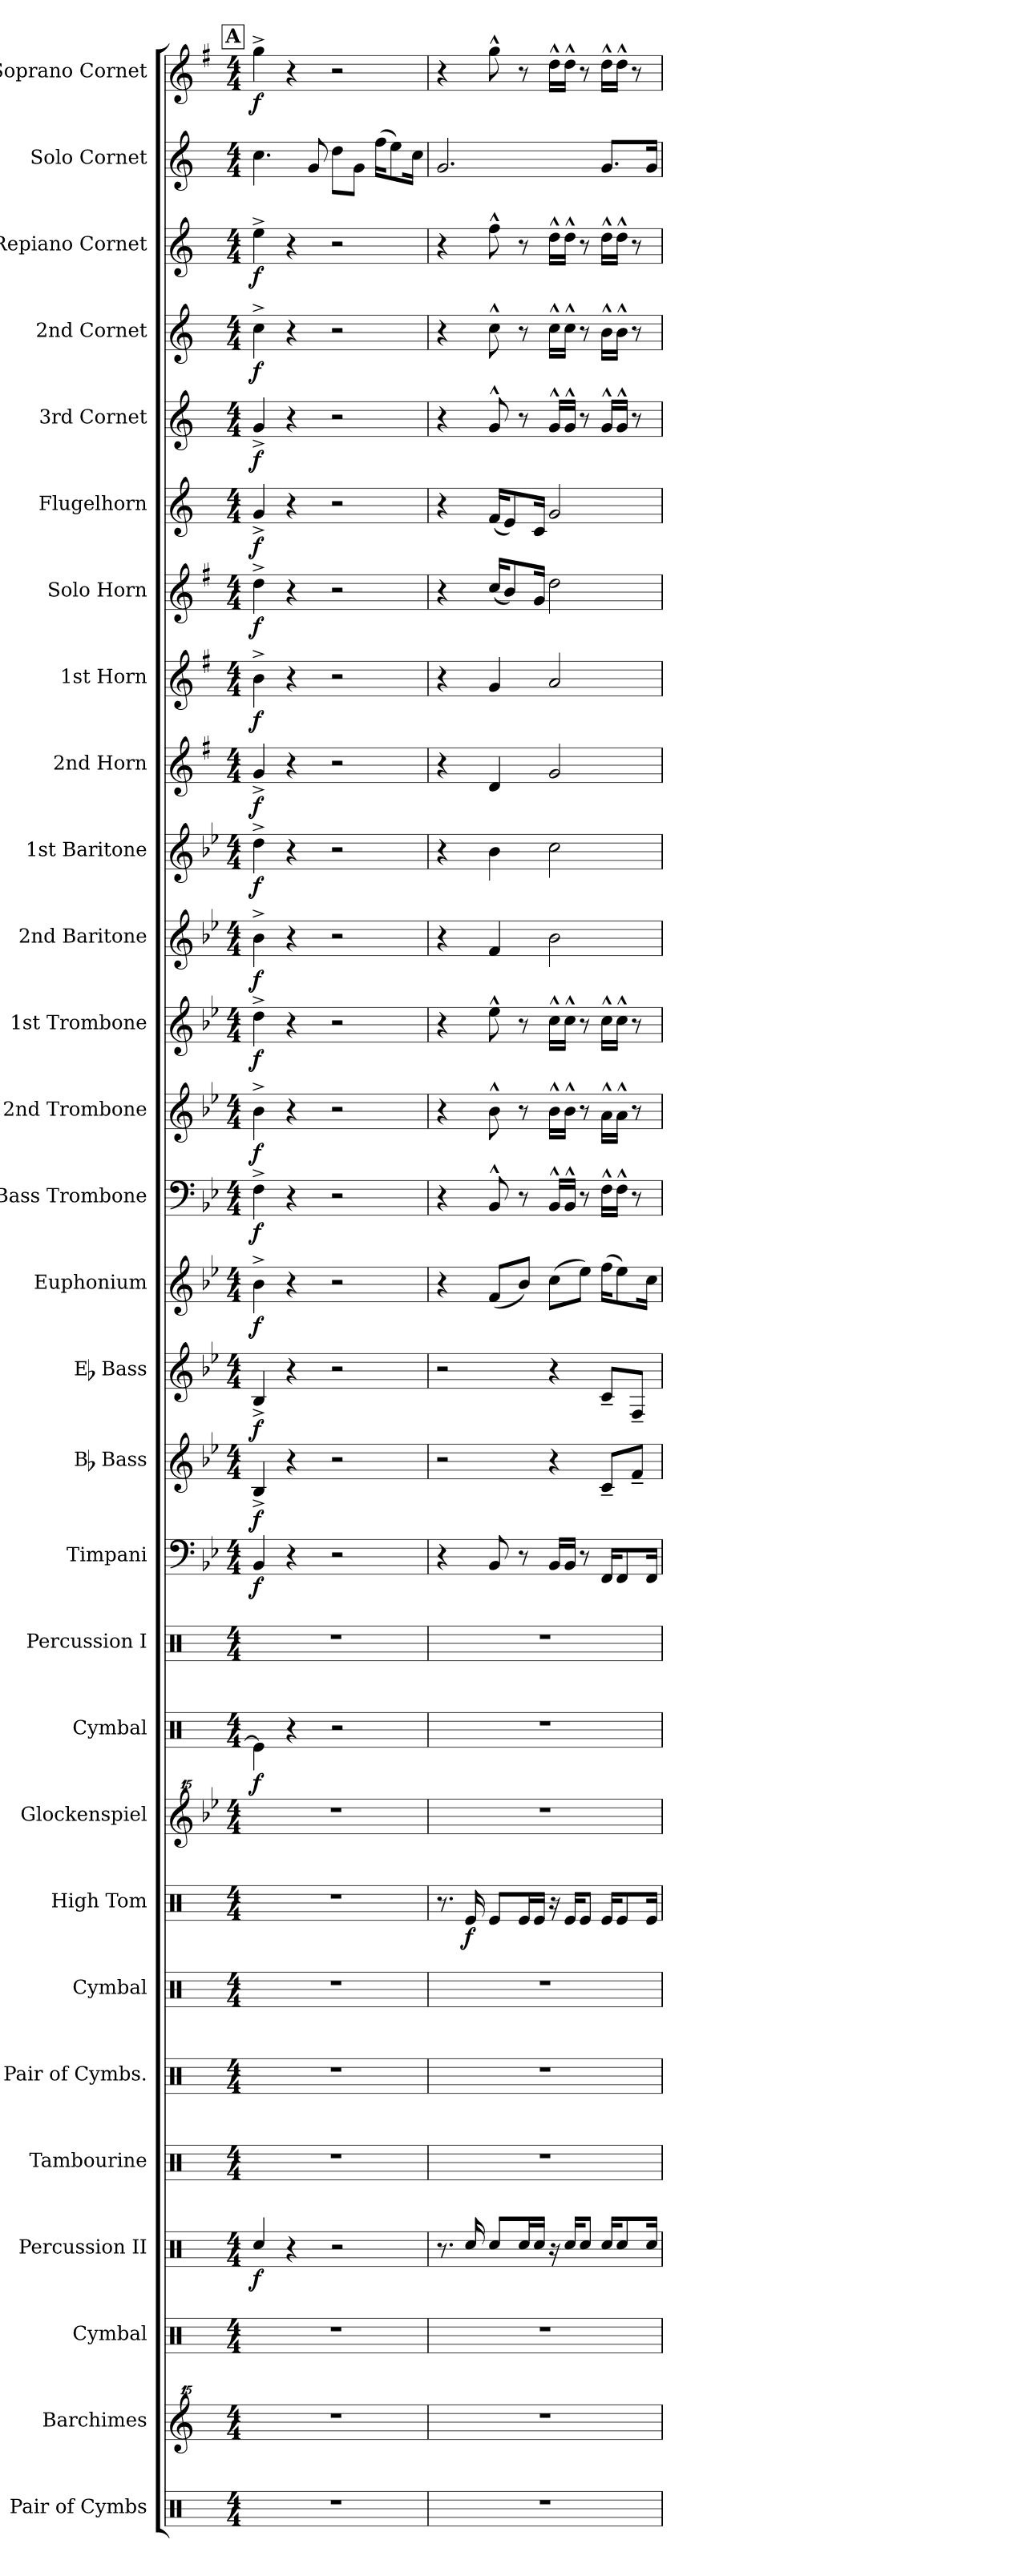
**kern	**kern	**kern	**kern	**dynam	**kern	**kern	**kern	**kern	**dynam	**kern	**kern	**dynam	**kern	**kern	**dynam	**kern	**dynam	**kern	**dynam	**kern	**dynam	**kern	**dynam	**kern	**dynam	**kern	**dynam	**kern	**dynam	**kern	**dynam	**kern	**dynam	**kern	**dynam	**kern	**dynam	**kern	**dynam	**kern	**dynam	**kern	**dynam	**kern	**dynam	**kern	**kern	**dynam
*part29	*part28	*part27	*part26	*part26	*part25	*part24	*part23	*part22	*part22	*part21	*part20	*part20	*part19	*part18	*part18	*part17	*part17	*part16	*part16	*part15	*part15	*part14	*part14	*part13	*part13	*part12	*part12	*part11	*part11	*part10	*part10	*part9	*part9	*part8	*part8	*part7	*part7	*part6	*part6	*part5	*part5	*part4	*part4	*part3	*part3	*part2	*part1	*part1
*staff29	*staff28	*staff27	*staff26	*staff26	*staff25	*staff24	*staff23	*staff22	*staff22	*staff21	*staff20	*staff20	*staff19	*staff18	*staff18	*staff17	*staff17	*staff16	*staff16	*staff15	*staff15	*staff14	*staff14	*staff13	*staff13	*staff12	*staff12	*staff11	*staff11	*staff10	*staff10	*staff9	*staff9	*staff8	*staff8	*staff7	*staff7	*staff6	*staff6	*staff5	*staff5	*staff4	*staff4	*staff3	*staff3	*staff2	*staff1	*staff1
*I"Pair of Cymbs	*I"Barchimes	*I"Cymbal	*I"Percussion II	*	*I"Tambourine	*I"Pair of Cymbs.	*I"Cymbal	*I"High Tom	*	*I"Glockenspiel	*I"Cymbal	*	*I"Percussion I	*I"Timpani	*	*I"Bb Bass	*	*I"Eb Bass	*	*I"Euphonium	*	*I"Bass Trombone	*	*I"2nd Trombone	*	*I"1st Trombone	*	*I"2nd Baritone	*	*I"1st Baritone	*	*I"2nd Horn	*	*I"1st Horn	*	*I"Solo Horn	*	*I"Flugelhorn	*	*I"3rd Cornet	*	*I"2nd Cornet	*	*I"Repiano Cornet	*	*I"Solo Cornet	*I"Soprano Cornet	*
*I'Pair Cym.	*I'Bachm.	*I'Cym.	*I'Perc. II	*	*I'Tamb.	*I'Pair Cym.	*I'Cym.	*I'H. To.	*	*I'Glk.	*I'Cym.	*	*I'Perc. I	*I'Timp.	*	*I'Bb Bass	*	*I'Eb Bass	*	*I'Euph.	*	*I'B. Trb.	*	*I'2nd Trb.	*	*I'1st Trb.	*	*I'2nd Bar.	*	*I'1st Bar.	*	*I'2nd Hn.	*	*I'1st Hn.	*	*I'Solo Hn.	*	*I'Flugel.	*	*I'3rd Cnt.	*	*I'2nd Cnt.	*	*I'Rep. Cnt.	*	*I'Solo Cnt.	*I'Sop. Cnt.	*
!!LO:PB:g=z
*clefX	*clefG^^2	*clefX	*clefX	*	*clefX	*clefX	*clefX	*clefX	*	*clefG^^2	*clefX	*	*clefX	*clefF4	*	*clefG2	*	*clefG2	*	*clefG2	*	*clefF4	*	*clefG2	*	*clefG2	*	*clefG2	*	*clefG2	*	*clefG2	*	*clefG2	*	*clefG2	*	*clefG2	*	*clefG2	*	*clefG2	*	*clefG2	*	*clefG2	*clefG2	*
*	*	*	*	*	*	*	*	*	*	*	*	*	*	*	*	*ITrd15c26	*	*ITrd12c21	*	*ITrd8c14	*	*	*	*ITrd8c14	*	*ITrd8c14	*	*ITrd8c14	*	*ITrd8c14	*	*ITrd5c9	*	*ITrd5c9	*	*ITrd5c9	*	*ITrd1c2	*	*ITrd1c2	*	*ITrd1c2	*	*ITrd1c2	*	*ITrd1c2	*ITrd-2c-3	*
*k[]	*k[]	*k[]	*k[]	*	*k[]	*k[]	*k[]	*k[]	*	*k[b-e-]	*k[]	*	*k[]	*k[b-e-]	*	*k[b-e-]	*	*k[b-e-]	*	*k[b-e-]	*	*k[b-e-]	*	*k[b-e-]	*	*k[b-e-]	*	*k[b-e-]	*	*k[b-e-]	*	*k[b-e-]	*	*k[b-e-]	*	*k[b-e-]	*	*k[b-e-]	*	*k[b-e-]	*	*k[b-e-]	*	*k[b-e-]	*	*k[b-e-]	*k[b-e-]	*
*M4/4	*M4/4	*M4/4	*M4/4	*	*M4/4	*M4/4	*M4/4	*M4/4	*	*M4/4	*M4/4	*	*M4/4	*M4/4	*	*M4/4	*	*M4/4	*	*M4/4	*	*M4/4	*	*M4/4	*	*M4/4	*	*M4/4	*	*M4/4	*	*M4/4	*	*M4/4	*	*M4/4	*	*M4/4	*	*M4/4	*	*M4/4	*	*M4/4	*	*M4/4	*M4/4	*
!!LO:REH:place=s1:a:B:fs=14.2249:t=A
=5	=5	=5	=5	=5	=5	=5	=5	=5	=5	=5	=5	=5	=5	=5	=5	=5	=5	=5	=5	=5	=5	=5	=5	=5	=5	=5	=5	=5	=5	=5	=5	=5	=5	=5	=5	=5	=5	=5	=5	=5	=5	=5	=5	=5	=5	=5	=5	=5
!	!	!	!	!LO:DY:b	!	!	!	!	!	!	!	!LO:DY:b	!	!	!LO:DY:b	!	!LO:DY:b	!	!LO:DY:b	!	!LO:DY:b	!	!LO:DY:b	!	!LO:DY:b	!	!LO:DY:b	!	!LO:DY:b	!	!LO:DY:b	!	!LO:DY:b	!	!LO:DY:b	!	!LO:DY:b	!	!LO:DY:b	!	!LO:DY:b	!	!LO:DY:b	!	!LO:DY:b	!	!	!LO:DY:b
1r	1r	1r	4Rcc/	f	1r	1r	1r	1r	.	1r	4Re\]	f	1r	4BB-/	f	4BBB-^/	f	4BB-^/	f	4B-^\	f	4F^\	f	4B-^\	f	4d^\	f	4B-^\	f	4d^\	f	4B-^/	f	4d^\	f	4f^\	f	4f^/	f	4f^/	f	4b-^\	f	4dd^\	f	4.b-\	4bb-^\	f
.	.	.	4r	.	.	.	.	.	.	.	4r	.	.	4r	.	4r	.	4r	.	4r	.	4r	.	4r	.	4r	.	4r	.	4r	.	4r	.	4r	.	4r	.	4r	.	4r	.	4r	.	4r	.	.	4r	.
.	.	.	.	.	.	.	.	.	.	.	.	.	.	.	.	.	.	.	.	.	.	.	.	.	.	.	.	.	.	.	.	.	.	.	.	.	.	.	.	.	.	.	.	.	.	8f/	.	.
.	.	.	2r	.	.	.	.	.	.	.	2r	.	.	2r	.	2r	.	2r	.	2r	.	2r	.	2r	.	2r	.	2r	.	2r	.	2r	.	2r	.	2r	.	2r	.	2r	.	2r	.	2r	.	8cc\L	2r	.
.	.	.	.	.	.	.	.	.	.	.	.	.	.	.	.	.	.	.	.	.	.	.	.	.	.	.	.	.	.	.	.	.	.	.	.	.	.	.	.	.	.	.	.	.	.	8f\J	.	.
.	.	.	.	.	.	.	.	.	.	.	.	.	.	.	.	.	.	.	.	.	.	.	.	.	.	.	.	.	.	.	.	.	.	.	.	.	.	.	.	.	.	.	.	.	.	(16ee-\KL	.	.
.	.	.	.	.	.	.	.	.	.	.	.	.	.	.	.	.	.	.	.	.	.	.	.	.	.	.	.	.	.	.	.	.	.	.	.	.	.	.	.	.	.	.	.	.	.	8dd\)	.	.
.	.	.	.	.	.	.	.	.	.	.	.	.	.	.	.	.	.	.	.	.	.	.	.	.	.	.	.	.	.	.	.	.	.	.	.	.	.	.	.	.	.	.	.	.	.	16b-\Jk	.	.
!!LO:PB:g=z
=6	=6	=6	=6	=6	=6	=6	=6	=6	=6	=6	=6	=6	=6	=6	=6	=6	=6	=6	=6	=6	=6	=6	=6	=6	=6	=6	=6	=6	=6	=6	=6	=6	=6	=6	=6	=6	=6	=6	=6	=6	=6	=6	=6	=6	=6	=6	=6	=6
1r	1r	1r	8.r	.	1r	1r	1r	8.r	.	1r	1r	.	1r	4r	.	2r	.	2r	.	4r	.	4r	.	4r	.	4r	.	4r	.	4r	.	4r	.	4r	.	4r	.	4r	.	4r	.	4r	.	4r	.	2.f/	4r	.
!	!	!	!	!	!	!	!	!	!LO:DY:b	!	!	!	!	!	!	!	!	!	!	!	!	!	!	!	!	!	!	!	!	!	!	!	!	!	!	!	!	!	!	!	!	!	!	!	!	!	!	!
.	.	.	16Rcc/	.	.	.	.	16Re/	f	.	.	.	.	.	.	.	.	.	.	.	.	.	.	.	.	.	.	.	.	.	.	.	.	.	.	.	.	.	.	.	.	.	.	.	.	.	.	.
.	.	.	8Rcc/L	.	.	.	.	8Re/L	.	.	.	.	.	8BB-/	.	.	.	.	.	(8F/L	.	8BB-^^/	.	8B-^^\	.	8e-^^\	.	4F/	.	4B-\	.	4F/	.	4B-/	.	(16e-/KL	.	(16e-/KL	.	8f^^/	.	8b-^^\	.	8ee-^^\	.	.	8bb-^^\	.
.	.	.	.	.	.	.	.	.	.	.	.	.	.	.	.	.	.	.	.	.	.	.	.	.	.	.	.	.	.	.	.	.	.	.	.	8d/)	.	8d/)	.	.	.	.	.	.	.	.	.	.
.	.	.	16Rcc/L	.	.	.	.	16Re/L	.	.	.	.	.	8r	.	.	.	.	.	8B-/J)	.	8r	.	8r	.	8r	.	.	.	.	.	.	.	.	.	.	.	.	.	8r	.	8r	.	8r	.	.	8r	.
.	.	.	16Rcc/JJ	.	.	.	.	16Re/JJ	.	.	.	.	.	.	.	.	.	.	.	.	.	.	.	.	.	.	.	.	.	.	.	.	.	.	.	16B-/Jk	.	16B-/Jk	.	.	.	.	.	.	.	.	.	.
.	.	.	16r	.	.	.	.	16r	.	.	.	.	.	16BB-/LL	.	4r	.	4r	.	(8c\L	.	16BB-^^/LL	.	16B-^^\LL	.	16c^^\LL	.	2B-\	.	2c\	.	2B-/	.	2c/	.	2f\	.	2f/	.	16f^^/LL	.	16b-^^\LL	.	16cc^^\LL	.	.	16ff^^\LL	.
.	.	.	16Rcc/KL	.	.	.	.	16Re/KL	.	.	.	.	.	16BB-/JJ	.	.	.	.	.	.	.	16BB-^^/JJ	.	16B-^^\JJ	.	16c^^\JJ	.	.	.	.	.	.	.	.	.	.	.	.	.	16f^^/JJ	.	16b-^^\JJ	.	16cc^^\JJ	.	.	16ff^^\JJ	.
.	.	.	8Rcc/J	.	.	.	.	8Re/J	.	.	.	.	.	8r	.	.	.	.	.	8e-\J)	.	8r	.	8r	.	8r	.	.	.	.	.	.	.	.	.	.	.	.	.	8r	.	8r	.	8r	.	.	8r	.
.	.	.	16Rcc/KL	.	.	.	.	16Re/KL	.	.	.	.	.	16FF/KL	.	8CC~/L	.	8C~/L	.	(16f\KL	.	16F^^\LL	.	16A^^\LL	.	16c^^\LL	.	.	.	.	.	.	.	.	.	.	.	.	.	16f^^/LL	.	16a^^\LL	.	16cc^^\LL	.	8.f/L	16ff^^\LL	.
.	.	.	8Rcc/	.	.	.	.	8Re/	.	.	.	.	.	8FF/	.	.	.	.	.	8e-\)	.	16F^^\JJ	.	16A^^\JJ	.	16c^^\JJ	.	.	.	.	.	.	.	.	.	.	.	.	.	16f^^/JJ	.	16a^^\JJ	.	16cc^^\JJ	.	.	16ff^^\JJ	.
.	.	.	.	.	.	.	.	.	.	.	.	.	.	.	.	8FF~/J	.	8FF~/J	.	.	.	8r	.	8r	.	8r	.	.	.	.	.	.	.	.	.	.	.	.	.	8r	.	8r	.	8r	.	.	8r	.
.	.	.	16Rcc/Jk	.	.	.	.	16Re/Jk	.	.	.	.	.	16FF/Jk	.	.	.	.	.	16c\Jk	.	.	.	.	.	.	.	.	.	.	.	.	.	.	.	.	.	.	.	.	.	.	.	.	.	16f/Jk	.	.
=	=	=	=	=	=	=	=	=	=	=	=	=	=	=	=	=	=	=	=	=	=	=	=	=	=	=	=	=	=	=	=	=	=	=	=	=	=	=	=	=	=	=	=	=	=	=	=	=
*-	*-	*-	*-	*-	*-	*-	*-	*-	*-	*-	*-	*-	*-	*-	*-	*-	*-	*-	*-	*-	*-	*-	*-	*-	*-	*-	*-	*-	*-	*-	*-	*-	*-	*-	*-	*-	*-	*-	*-	*-	*-	*-	*-	*-	*-	*-	*-	*-
